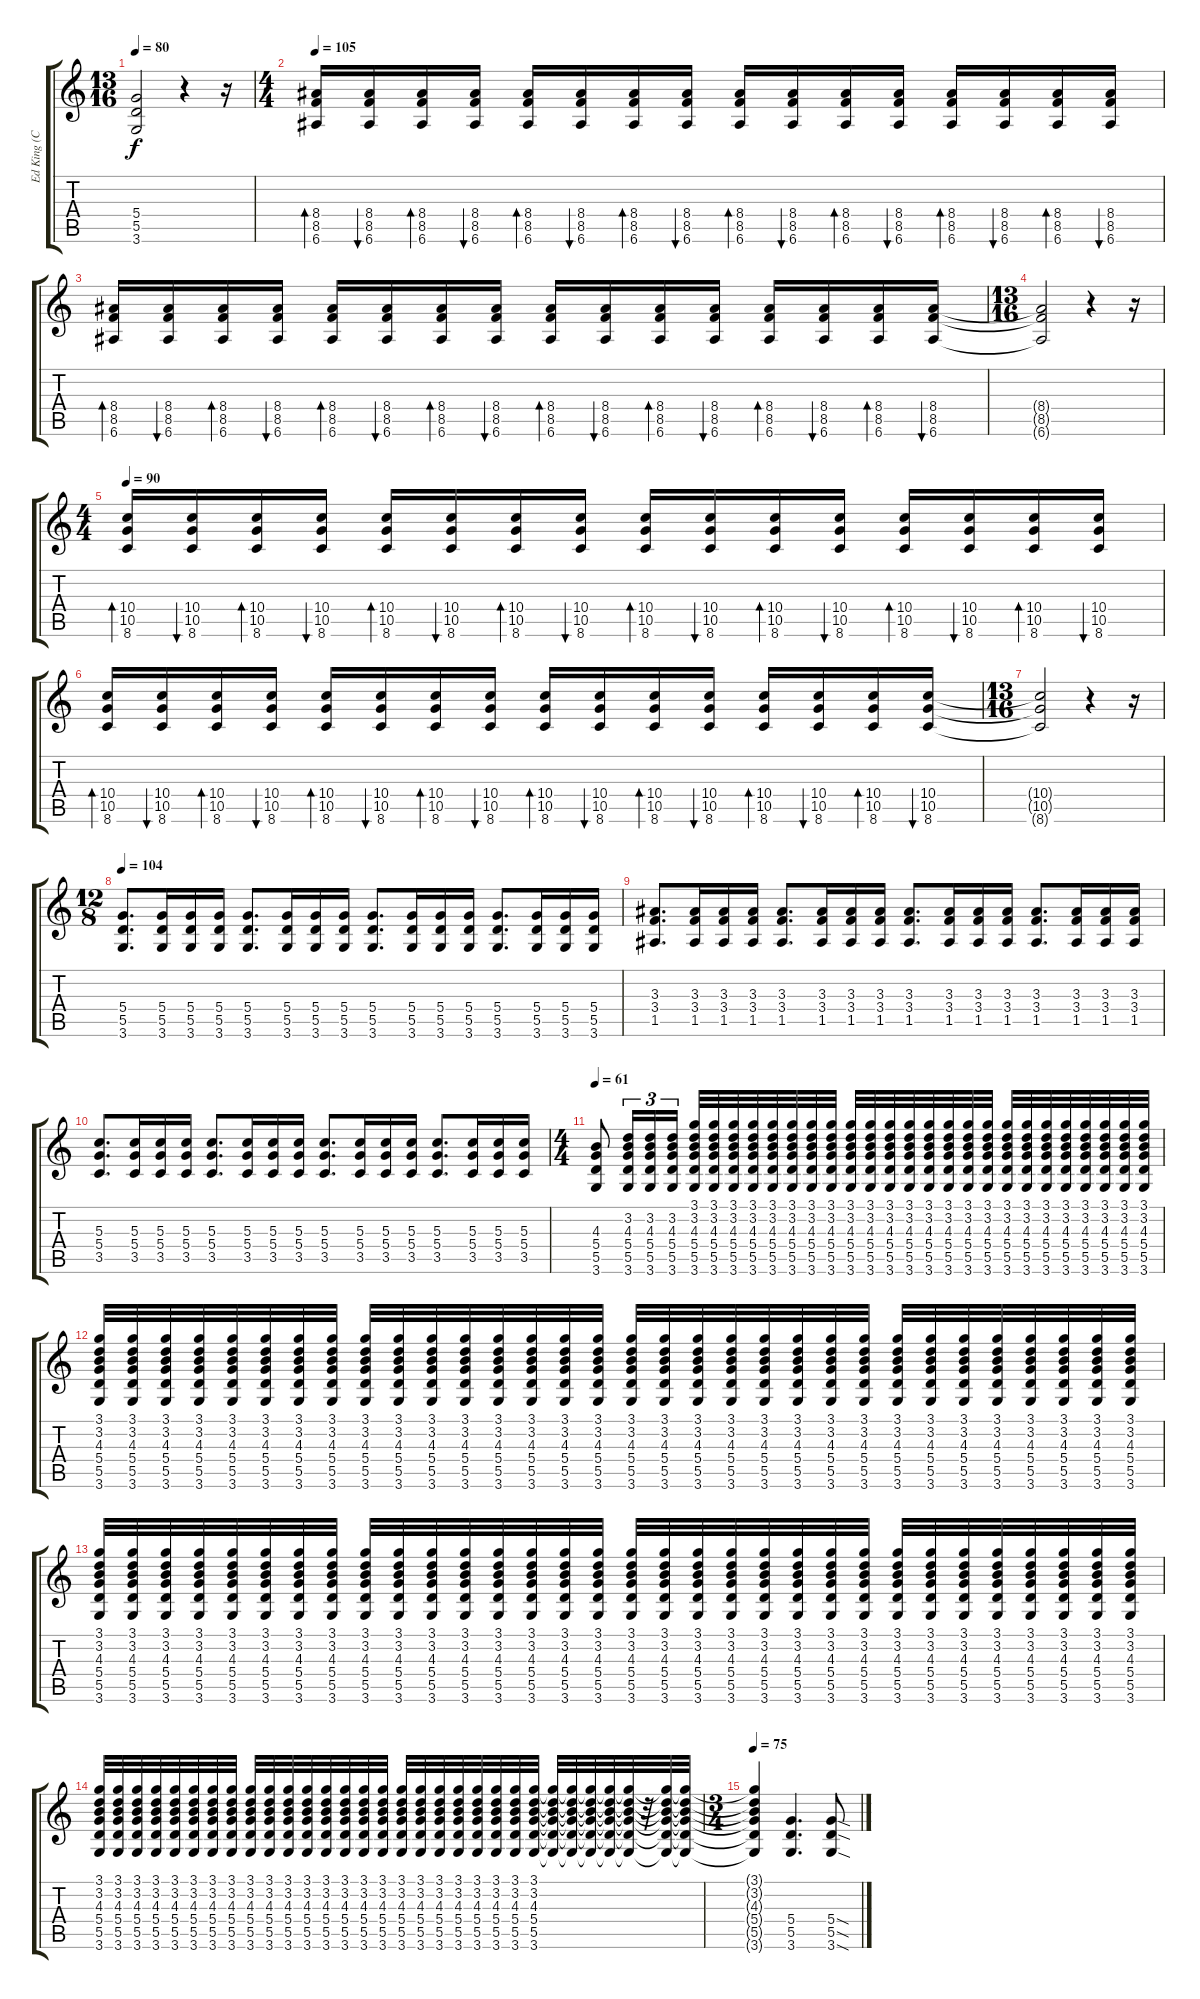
\track ("Ed King (Clean/Solo Guitar)" "Ed King (C") {instrument overdrivenguitar}
\staff {score tabs}
\tuning (E4 B3 G3 D3 A2 E2) {hide}
\ts (13 16)
\tempo 80
\clef g2
\ks c
(5.4{t} 5.5{t} 3.6{t}).2{dy f} r.4 r.16 |
\ts (4 4)
\tempo 105
(8.4 8.5 6.6).16{bd 120} (8.4 8.5 6.6).16{bu 120} (8.4 8.5 6.6).16{bd 120} (8.4 8.5 6.6).16{bu 120} (8.4 8.5 6.6).16{bd 120} (8.4 8.5 6.6).16{bu 120} (8.4 8.5 6.6).16{bd 120} (8.4 8.5 6.6).16{bu 120} (8.4 8.5 6.6).16{bd 120} (8.4 8.5 6.6).16{bu 120} (8.4 8.5 6.6).16{bd 120} (8.4 8.5 6.6).16{bu 120} (8.4 8.5 6.6).16{bd 120} (8.4 8.5 6.6).16{bu 120} (8.4 8.5 6.6).16{bd 120} (8.4 8.5 6.6).16{bu 120} |
(8.4 8.5 6.6).16{bd 120} (8.4 8.5 6.6).16{bu 120} (8.4 8.5 6.6).16{bd 120} (8.4 8.5 6.6).16{bu 120} (8.4 8.5 6.6).16{bd 120} (8.4 8.5 6.6).16{bu 120} (8.4 8.5 6.6).16{bd 120} (8.4 8.5 6.6).16{bu 120} (8.4 8.5 6.6).16{bd 120} (8.4 8.5 6.6).16{bu 120} (8.4 8.5 6.6).16{bd 120} (8.4 8.5 6.6).16{bu 120} (8.4 8.5 6.6).16{bd 120} (8.4 8.5 6.6).16{bu 120} (8.4 8.5 6.6).16{bd 120} (8.4 8.5 6.6).16{bu 120} |
\ts (13 16)
(8.4{t} 8.5{t} 6.6{t}).2 r.4 r.16 |
\ts (4 4)
\tempo 90
(10.4 10.5 8.6).16{bd 120} (10.4 10.5 8.6).16{bu 120} (10.4 10.5 8.6).16{bd 120} (10.4 10.5 8.6).16{bu 120} (10.4 10.5 8.6).16{bd 120} (10.4 10.5 8.6).16{bu 120} (10.4 10.5 8.6).16{bd 120} (10.4 10.5 8.6).16{bu 120} (10.4 10.5 8.6).16{bd 120} (10.4 10.5 8.6).16{bu 120} (10.4 10.5 8.6).16{bd 120} (10.4 10.5 8.6).16{bu 120} (10.4 10.5 8.6).16{bd 120} (10.4 10.5 8.6).16{bu 120} (10.4 10.5 8.6).16{bd 120} (10.4 10.5 8.6).16{bu 120} |
(10.4 10.5 8.6).16{bd 120} (10.4 10.5 8.6).16{bu 120} (10.4 10.5 8.6).16{bd 120} (10.4 10.5 8.6).16{bu 120} (10.4 10.5 8.6).16{bd 120} (10.4 10.5 8.6).16{bu 120} (10.4 10.5 8.6).16{bd 120} (10.4 10.5 8.6).16{bu 120} (10.4 10.5 8.6).16{bd 120} (10.4 10.5 8.6).16{bu 120} (10.4 10.5 8.6).16{bd 120} (10.4 10.5 8.6).16{bu 120} (10.4 10.5 8.6).16{bd 120} (10.4 10.5 8.6).16{bu 120} (10.4 10.5 8.6).16{bd 120} (10.4 10.5 8.6).16{bu 120} |
\ts (13 16)
(10.4{t} 10.5{t} 8.6{t}).2 r.4 r.16 |
\ts (12 8)
\tempo 104
(5.4 5.5 3.6).8{d} (5.4 5.5 3.6).16 (5.4 5.5 3.6).16 (5.4 5.5 3.6).16 (5.4 5.5 3.6).8{d} (5.4 5.5 3.6).16 (5.4 5.5 3.6).16 (5.4 5.5 3.6).16 (5.4 5.5 3.6).8{d} (5.4 5.5 3.6).16 (5.4 5.5 3.6).16 (5.4 5.5 3.6).16 (5.4 5.5 3.6).8{d} (5.4 5.5 3.6).16 (5.4 5.5 3.6).16 (5.4 5.5 3.6).16 |
(3.3 3.4 1.5).8{d} (3.3 3.4 1.5).16 (3.3 3.4 1.5).16 (3.3 3.4 1.5).16 (3.3 3.4 1.5).8{d} (3.3 3.4 1.5).16 (3.3 3.4 1.5).16 (3.3 3.4 1.5).16 (3.3 3.4 1.5).8{d} (3.3 3.4 1.5).16 (3.3 3.4 1.5).16 (3.3 3.4 1.5).16 (3.3 3.4 1.5).8{d} (3.3 3.4 1.5).16 (3.3 3.4 1.5).16 (3.3 3.4 1.5).16 |
(5.3 5.4 3.5).8{d} (5.3 5.4 3.5).16 (5.3 5.4 3.5).16 (5.3 5.4 3.5).16 (5.3 5.4 3.5).8{d} (5.3 5.4 3.5).16 (5.3 5.4 3.5).16 (5.3 5.4 3.5).16 (5.3 5.4 3.5).8{d} (5.3 5.4 3.5).16 (5.3 5.4 3.5).16 (5.3 5.4 3.5).16 (5.3 5.4 3.5).8{d} (5.3 5.4 3.5).16 (5.3 5.4 3.5).16 (5.3 5.4 3.5).16 |
\ts (4 4)
\tempo 61
(4.3 5.4 5.5 3.6).8 (3.2 4.3 5.4 5.5 3.6).16{tu (3 2)} (3.2 4.3 5.4 5.5 3.6).16{tu (3 2)} (3.2 4.3 5.4 5.5 3.6).16{tu (3 2)} (3.1 3.2 4.3 5.4 5.5 3.6).32 (3.1 3.2 4.3 5.4 5.5 3.6).32 (3.1 3.2 4.3 5.4 5.5 3.6).32 (3.1 3.2 4.3 5.4 5.5 3.6).32 (3.1 3.2 4.3 5.4 5.5 3.6).32 (3.1 3.2 4.3 5.4 5.5 3.6).32 (3.1 3.2 4.3 5.4 5.5 3.6).32 (3.1 3.2 4.3 5.4 5.5 3.6).32 (3.1 3.2 4.3 5.4 5.5 3.6).32 (3.1 3.2 4.3 5.4 5.5 3.6).32 (3.1 3.2 4.3 5.4 5.5 3.6).32 (3.1 3.2 4.3 5.4 5.5 3.6).32 (3.1 3.2 4.3 5.4 5.5 3.6).32 (3.1 3.2 4.3 5.4 5.5 3.6).32 (3.1 3.2 4.3 5.4 5.5 3.6).32 (3.1 3.2 4.3 5.4 5.5 3.6).32 (3.1 3.2 4.3 5.4 5.5 3.6).32 (3.1 3.2 4.3 5.4 5.5 3.6).32 (3.1 3.2 4.3 5.4 5.5 3.6).32 (3.1 3.2 4.3 5.4 5.5 3.6).32 (3.1 3.2 4.3 5.4 5.5 3.6).32 (3.1 3.2 4.3 5.4 5.5 3.6).32 (3.1 3.2 4.3 5.4 5.5 3.6).32 (3.1 3.2 4.3 5.4 5.5 3.6).32 |
(3.1 3.2 4.3 5.4 5.5 3.6).32 (3.1 3.2 4.3 5.4 5.5 3.6).32 (3.1 3.2 4.3 5.4 5.5 3.6).32 (3.1 3.2 4.3 5.4 5.5 3.6).32 (3.1 3.2 4.3 5.4 5.5 3.6).32 (3.1 3.2 4.3 5.4 5.5 3.6).32 (3.1 3.2 4.3 5.4 5.5 3.6).32 (3.1 3.2 4.3 5.4 5.5 3.6).32 (3.1 3.2 4.3 5.4 5.5 3.6).32 (3.1 3.2 4.3 5.4 5.5 3.6).32 (3.1 3.2 4.3 5.4 5.5 3.6).32 (3.1 3.2 4.3 5.4 5.5 3.6).32 (3.1 3.2 4.3 5.4 5.5 3.6).32 (3.1 3.2 4.3 5.4 5.5 3.6).32 (3.1 3.2 4.3 5.4 5.5 3.6).32 (3.1 3.2 4.3 5.4 5.5 3.6).32 (3.1 3.2 4.3 5.4 5.5 3.6).32 (3.1 3.2 4.3 5.4 5.5 3.6).32 (3.1 3.2 4.3 5.4 5.5 3.6).32 (3.1 3.2 4.3 5.4 5.5 3.6).32 (3.1 3.2 4.3 5.4 5.5 3.6).32 (3.1 3.2 4.3 5.4 5.5 3.6).32 (3.1 3.2 4.3 5.4 5.5 3.6).32 (3.1 3.2 4.3 5.4 5.5 3.6).32 (3.1 3.2 4.3 5.4 5.5 3.6).32 (3.1 3.2 4.3 5.4 5.5 3.6).32 (3.1 3.2 4.3 5.4 5.5 3.6).32 (3.1 3.2 4.3 5.4 5.5 3.6).32 (3.1 3.2 4.3 5.4 5.5 3.6).32 (3.1 3.2 4.3 5.4 5.5 3.6).32 (3.1 3.2 4.3 5.4 5.5 3.6).32 (3.1 3.2 4.3 5.4 5.5 3.6).32 |
(3.1 3.2 4.3 5.4 5.5 3.6).32 (3.1 3.2 4.3 5.4 5.5 3.6).32 (3.1 3.2 4.3 5.4 5.5 3.6).32 (3.1 3.2 4.3 5.4 5.5 3.6).32 (3.1 3.2 4.3 5.4 5.5 3.6).32 (3.1 3.2 4.3 5.4 5.5 3.6).32 (3.1 3.2 4.3 5.4 5.5 3.6).32 (3.1 3.2 4.3 5.4 5.5 3.6).32 (3.1 3.2 4.3 5.4 5.5 3.6).32 (3.1 3.2 4.3 5.4 5.5 3.6).32 (3.1 3.2 4.3 5.4 5.5 3.6).32 (3.1 3.2 4.3 5.4 5.5 3.6).32 (3.1 3.2 4.3 5.4 5.5 3.6).32 (3.1 3.2 4.3 5.4 5.5 3.6).32 (3.1 3.2 4.3 5.4 5.5 3.6).32 (3.1 3.2 4.3 5.4 5.5 3.6).32 (3.1 3.2 4.3 5.4 5.5 3.6).32 (3.1 3.2 4.3 5.4 5.5 3.6).32 (3.1 3.2 4.3 5.4 5.5 3.6).32 (3.1 3.2 4.3 5.4 5.5 3.6).32 (3.1 3.2 4.3 5.4 5.5 3.6).32 (3.1 3.2 4.3 5.4 5.5 3.6).32 (3.1 3.2 4.3 5.4 5.5 3.6).32 (3.1 3.2 4.3 5.4 5.5 3.6).32 (3.1 3.2 4.3 5.4 5.5 3.6).32 (3.1 3.2 4.3 5.4 5.5 3.6).32 (3.1 3.2 4.3 5.4 5.5 3.6).32 (3.1 3.2 4.3 5.4 5.5 3.6).32 (3.1 3.2 4.3 5.4 5.5 3.6).32 (3.1 3.2 4.3 5.4 5.5 3.6).32 (3.1 3.2 4.3 5.4 5.5 3.6).32 (3.1 3.2 4.3 5.4 5.5 3.6).32 |
(3.1 3.2 4.3 5.4 5.5 3.6).32 (3.1 3.2 4.3 5.4 5.5 3.6).32 (3.1 3.2 4.3 5.4 5.5 3.6).32 (3.1 3.2 4.3 5.4 5.5 3.6).32 (3.1 3.2 4.3 5.4 5.5 3.6).32 (3.1 3.2 4.3 5.4 5.5 3.6).32 (3.1 3.2 4.3 5.4 5.5 3.6).32 (3.1 3.2 4.3 5.4 5.5 3.6).32 (3.1 3.2 4.3 5.4 5.5 3.6).32 (3.1 3.2 4.3 5.4 5.5 3.6).32 (3.1 3.2 4.3 5.4 5.5 3.6).32 (3.1 3.2 4.3 5.4 5.5 3.6).32 (3.1 3.2 4.3 5.4 5.5 3.6).32 (3.1 3.2 4.3 5.4 5.5 3.6).32 (3.1 3.2 4.3 5.4 5.5 3.6).32 (3.1 3.2 4.3 5.4 5.5 3.6).32 (3.1 3.2 4.3 5.4 5.5 3.6).32 (3.1 3.2 4.3 5.4 5.5 3.6).32 (3.1 3.2 4.3 5.4 5.5 3.6).32 (3.1 3.2 4.3 5.4 5.5 3.6).32 (3.1 3.2 4.3 5.4 5.5 3.6).32 (3.1 3.2 4.3 5.4 5.5 3.6).32 (3.1 3.2 4.3 5.4 5.5 3.6).32 (3.1 3.2 4.3 5.4 5.5 3.6).32 (3.1{t} 3.2{t} 4.3{t} 5.4{t} 5.5{t} 3.6{t}).32 (3.1{t} 3.2{t} 4.3{t} 5.4{t} 5.5{t} 3.6{t}).32 (3.1{t} 3.2{t} 4.3{t} 5.4{t} 5.5{t} 3.6{t}).32 (3.1{t} 3.2{t} 4.3{t} 5.4{t} 5.5{t} 3.6{t}).32 (3.1{t} 3.2{t} 4.3{t} 5.4{t} 5.5{t} 3.6{t}).32 r.32 (3.1{t} 3.2{t} 4.3{t} 5.4{t} 5.5{t} 3.6{t}).32 (3.1{t} 3.2{t} 4.3{t} 5.4{t} 5.5{t} 3.6{t}).32 |
\ts (3 4)
\tempo 75
(3.1{t} 3.2{t} 4.3{t} 5.4{t} 5.5{t} 3.6{t}).4 (5.4 5.5 3.6).4{d} (5.4{sod} 5.5{sod} 3.6{sod}).8
